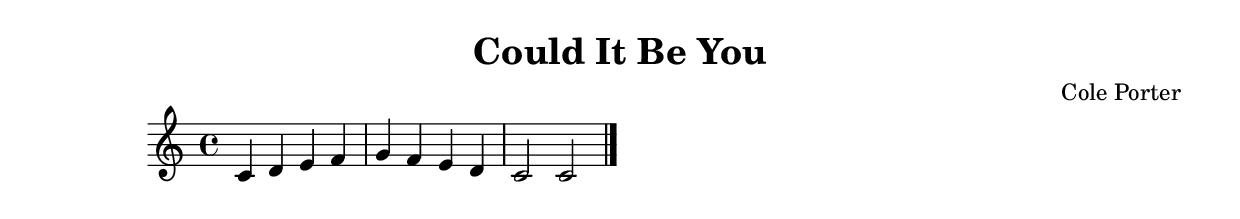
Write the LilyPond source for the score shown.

\version "2.24.4"

\header {
  title = "Could It Be You"
  composer = "Cole Porter"
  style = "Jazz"
}

\score {
  \new Staff {
    \clef treble
    \time 4/4
    \key c \major
    
    % Simple chord progression placeholder
    c'4 d' e' f' |
    g' f' e' d' |
    c'2 c'2 |
    \bar "|."
  }
  \layout {}
  \midi {
    \tempo 4 = 120
  }
}